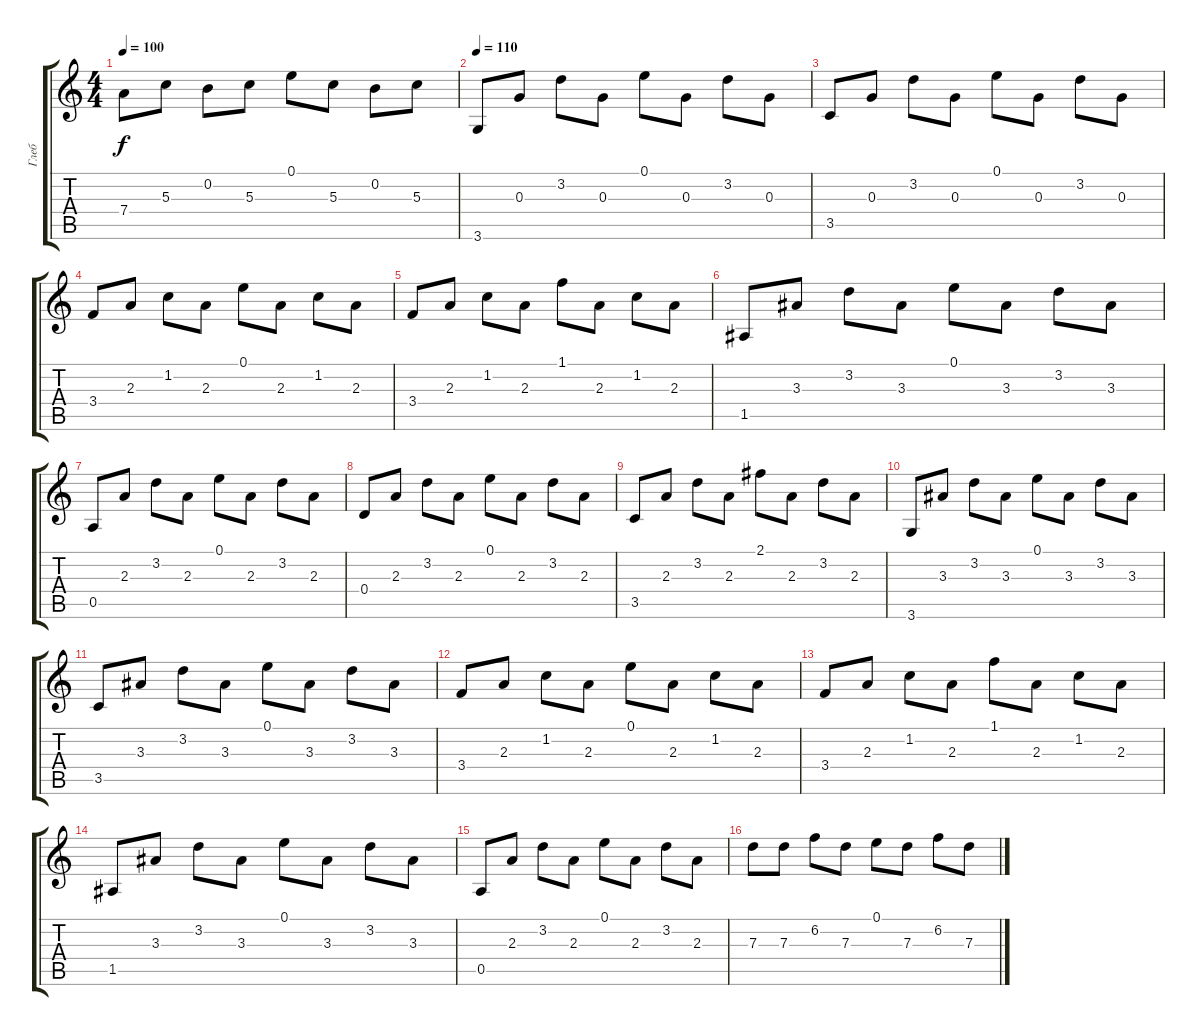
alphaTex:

\track ("Глеб" "Глеб") {instrument acousticguitarsteel}
\staff {score tabs}
\tuning (E4 B3 G3 D3 A2 E2) {hide}
\ts (4 4)
\tempo 100
\clef g2
\ks c
7.4.8{dy f} 5.3.8 0.2.8 5.3.8 0.1.8 5.3.8 0.2.8 5.3.8 |
\tempo 110
3.6.8{volume 7} 0.3.8 3.2.8 0.3.8 0.1.8 0.3.8 3.2.8 0.3.8 |
3.5.8 0.3.8 3.2.8 0.3.8 0.1.8 0.3.8 3.2.8 0.3.8 |
3.4.8 2.3.8 1.2.8 2.3.8 0.1.8 2.3.8 1.2.8 2.3.8 |
3.4.8 2.3.8 1.2.8 2.3.8 1.1.8 2.3.8 1.2.8 2.3.8 |
1.5.8 3.3.8 3.2.8 3.3.8 0.1.8 3.3.8 3.2.8 3.3.8 |
0.5.8 2.3.8 3.2.8 2.3.8 0.1.8 2.3.8 3.2.8 2.3.8 |
0.4.8 2.3.8 3.2.8 2.3.8 0.1.8 2.3.8 3.2.8 2.3.8 |
3.5.8 2.3.8 3.2.8 2.3.8 2.1.8 2.3.8 3.2.8 2.3.8 |
3.6.8 3.3.8 3.2.8 3.3.8 0.1.8 3.3.8 3.2.8 3.3.8 |
3.5.8 3.3.8 3.2.8 3.3.8 0.1.8 3.3.8 3.2.8 3.3.8 |
3.4.8 2.3.8 1.2.8 2.3.8 0.1.8 2.3.8 1.2.8 2.3.8 |
3.4.8 2.3.8 1.2.8 2.3.8 1.1.8 2.3.8 1.2.8 2.3.8 |
1.5.8 3.3.8 3.2.8 3.3.8 0.1.8 3.3.8 3.2.8 3.3.8 |
0.5.8 2.3.8 3.2.8 2.3.8 0.1.8 2.3.8 3.2.8 2.3.8 |
7.3.8 7.3.8 6.2.8 7.3.8 0.1.8 7.3.8 6.2.8 7.3.8
